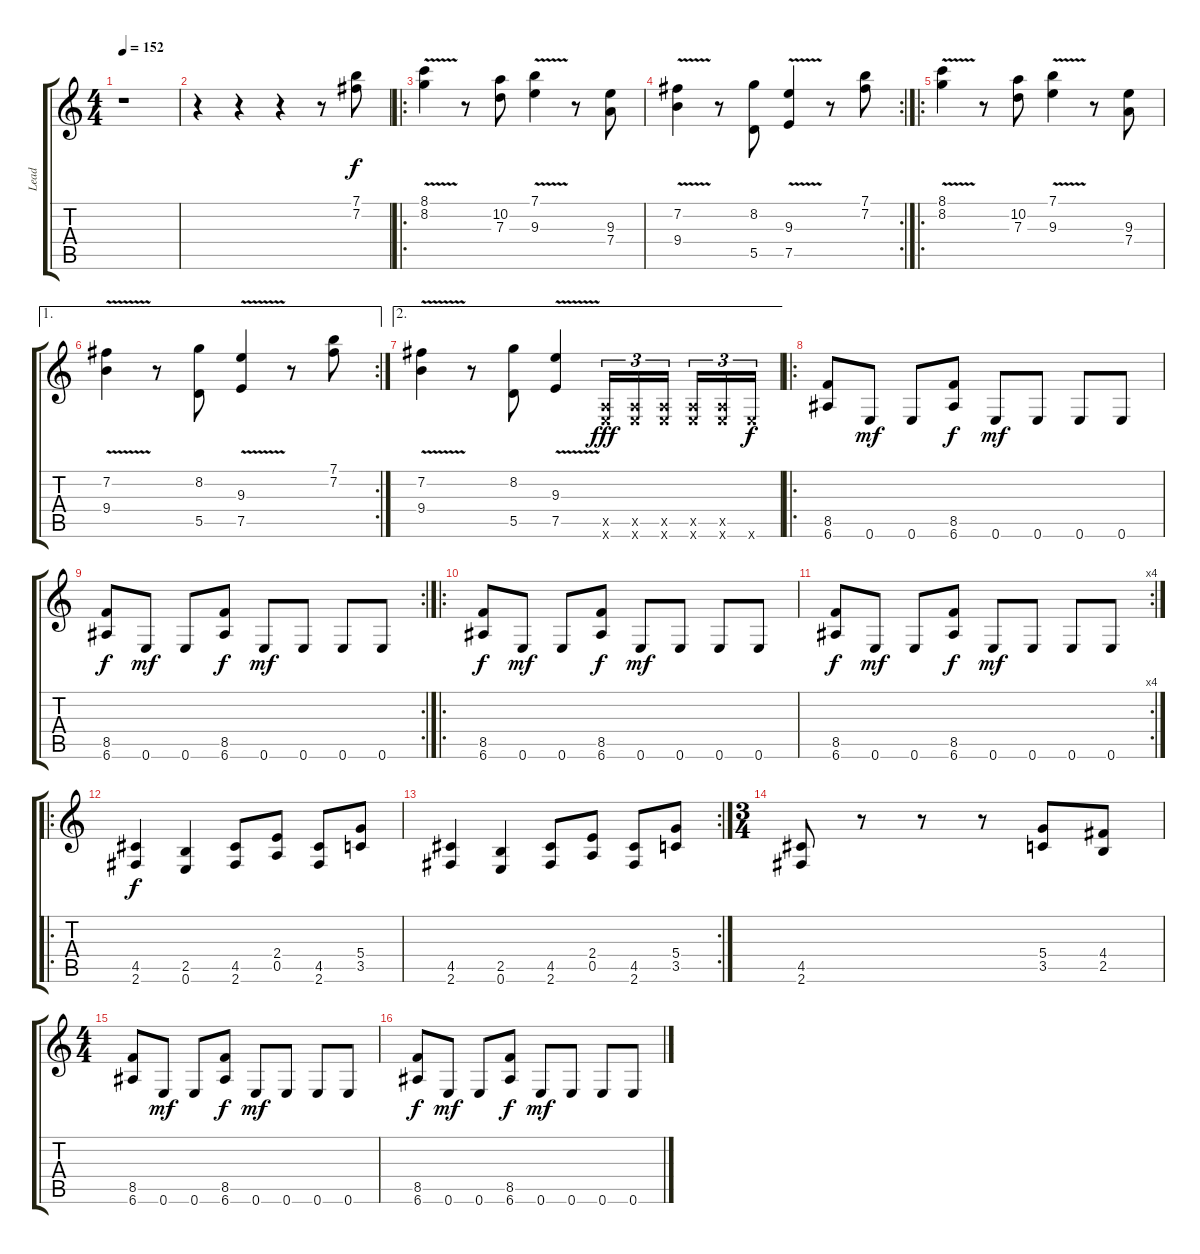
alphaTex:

\track ("Lead" "Lead") {instrument overdrivenguitar}
\staff {score tabs}
\tuning (E4 B3 G3 D3 A2 E2) {hide}
\ts (4 4)
\tempo 152
\clef g2
\ks c
r.1{dy f instrument overdrivenguitar} |
r.4 r.4 r.4 r.8 (7.1 7.2).8 |
\ro
(8.1{v} 8.2{v}).4 r.8 (10.2 7.3).8 (7.1{v} 9.3{v}).4 r.8 (9.3 7.4).8 |
\rc 2
(7.2{v} 9.4{v}).4 r.8 (8.2 5.5).8 (9.3{v} 7.5{v}).4 r.8 (7.1 7.2).8 |
\ro
(8.1{v} 8.2{v}).4 r.8 (10.2 7.3).8 (7.1{v} 9.3{v}).4 r.8 (9.3 7.4).8 |
\ae 1
\rc 2
(7.2{v} 9.4{v}).4 r.8 (8.2 5.5).8 (9.3{v} 7.5{v}).4 r.8 (7.1 7.2).8 |
\ae 2
(7.2{v} 9.4{v}).4 r.8 (8.2 5.5).8 (9.3{v} 7.5{v}).4 (0.5{x} 0.6{x}).16{tu (3 2) dy fff instrument guitarfretnoise} (0.5{x} 0.6{x}).16{tu (3 2)} (0.5{x} 0.6{x}).16{tu (3 2)} (0.5{x} 0.6{x}).16{tu (3 2)} (0.5{x} 0.6{x}).16{tu (3 2)} 0.6{x}.16{tu (3 2) dy f instrument overdrivenguitar} |
\ro
(8.5 6.6).8 0.6.8{dy mf} 0.6.8 (8.5 6.6).8{dy f} 0.6.8{dy mf} 0.6.8 0.6.8 0.6.8 |
\rc 2
(8.5 6.6).8{dy f} 0.6.8{dy mf} 0.6.8 (8.5 6.6).8{dy f} 0.6.8{dy mf} 0.6.8 0.6.8 0.6.8 |
\ro
(8.5 6.6).8{dy f} 0.6.8{dy mf} 0.6.8 (8.5 6.6).8{dy f} 0.6.8{dy mf} 0.6.8 0.6.8 0.6.8 |
\rc 4
(8.5 6.6).8{dy f} 0.6.8{dy mf} 0.6.8 (8.5 6.6).8{dy f} 0.6.8{dy mf} 0.6.8 0.6.8 0.6.8 |
\ro
(4.5 2.6).4{dy f} (2.5 0.6).4 (4.5 2.6).8 (2.4 0.5).8 (4.5 2.6).8 (5.4 3.5).8 |
\rc 2
(4.5 2.6).4 (2.5 0.6).4 (4.5 2.6).8 (2.4 0.5).8 (4.5 2.6).8 (5.4 3.5).8 |
\ts (3 4)
(4.5 2.6).8 r.8 r.8 r.8 (5.4 3.5).8 (4.4 2.5).8 |
\ts (4 4)
(8.5 6.6).8 0.6.8{dy mf} 0.6.8 (8.5 6.6).8{dy f} 0.6.8{dy mf} 0.6.8 0.6.8 0.6.8 |
(8.5 6.6).8{dy f} 0.6.8{dy mf} 0.6.8 (8.5 6.6).8{dy f} 0.6.8{dy mf} 0.6.8 0.6.8 0.6.8
